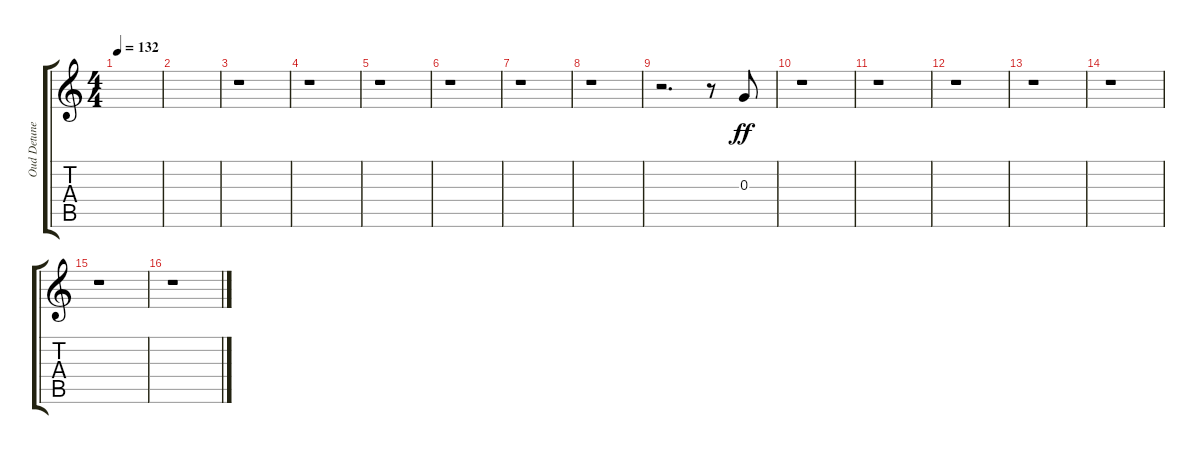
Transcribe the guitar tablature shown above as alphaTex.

\track ("Oud Detune" "Oud Detune") {instrument banjo}
\staff {score tabs}
\tuning (E4 B3 G3 D3 A2 E2) {hide}
\displaytranspose 12
\ts (4 4)
\tempo 132
\clef g2
\ks c
|
|
r.1 |
r.1 |
r.1 |
r.1 |
r.1 |
r.1 |
r.2{d} r.8 0.3.8{dy ff} |
r.1 |
r.1 |
r.1 |
r.1 |
r.1 |
r.1 |
r.1
